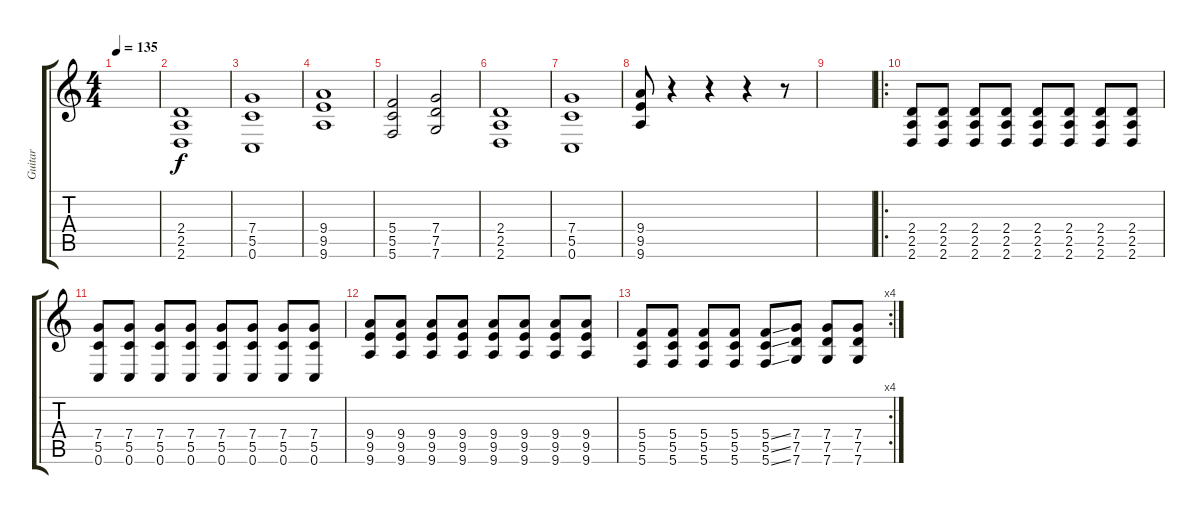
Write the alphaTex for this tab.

\track ("Guitar" "Guitar") {instrument distortionguitar}
\staff {score tabs}
\tuning (D4 A3 F3 C3 G2 C2) {hide}
\ts (4 4)
\tempo 135
\clef g2
\ks c
|
(2.4 2.5 2.6).1 |
(7.4 5.5 0.6).1 |
(9.4 9.5 9.6).1 |
(5.4 5.5 5.6).2 (7.4 7.5 7.6).2 |
(2.4 2.5 2.6).1 |
(7.4 5.5 0.6).1 |
(9.4 9.5 9.6).8 r.4 r.4 r.4 r.8 |
|
\ro
(2.4 2.5 2.6).8 (2.4 2.5 2.6).8 (2.4 2.5 2.6).8 (2.4 2.5 2.6).8 (2.4 2.5 2.6).8 (2.4 2.5 2.6).8 (2.4 2.5 2.6).8 (2.4 2.5 2.6).8 |
(7.4 5.5 0.6).8 (7.4 5.5 0.6).8 (7.4 5.5 0.6).8 (7.4 5.5 0.6).8 (7.4 5.5 0.6).8 (7.4 5.5 0.6).8 (7.4 5.5 0.6).8 (7.4 5.5 0.6).8 |
(9.4 9.5 9.6).8 (9.4 9.5 9.6).8 (9.4 9.5 9.6).8 (9.4 9.5 9.6).8 (9.4 9.5 9.6).8 (9.4 9.5 9.6).8 (9.4 9.5 9.6).8 (9.4 9.5 9.6).8 |
\rc 4
(5.4 5.5 5.6).8 (5.4 5.5 5.6).8 (5.4 5.5 5.6).8 (5.4 5.5 5.6).8 (5.4{ss} 5.5{ss} 5.6{ss}).8 (7.4 7.5 7.6).8 (7.4 7.5 7.6).8 (7.4 7.5 7.6).8
